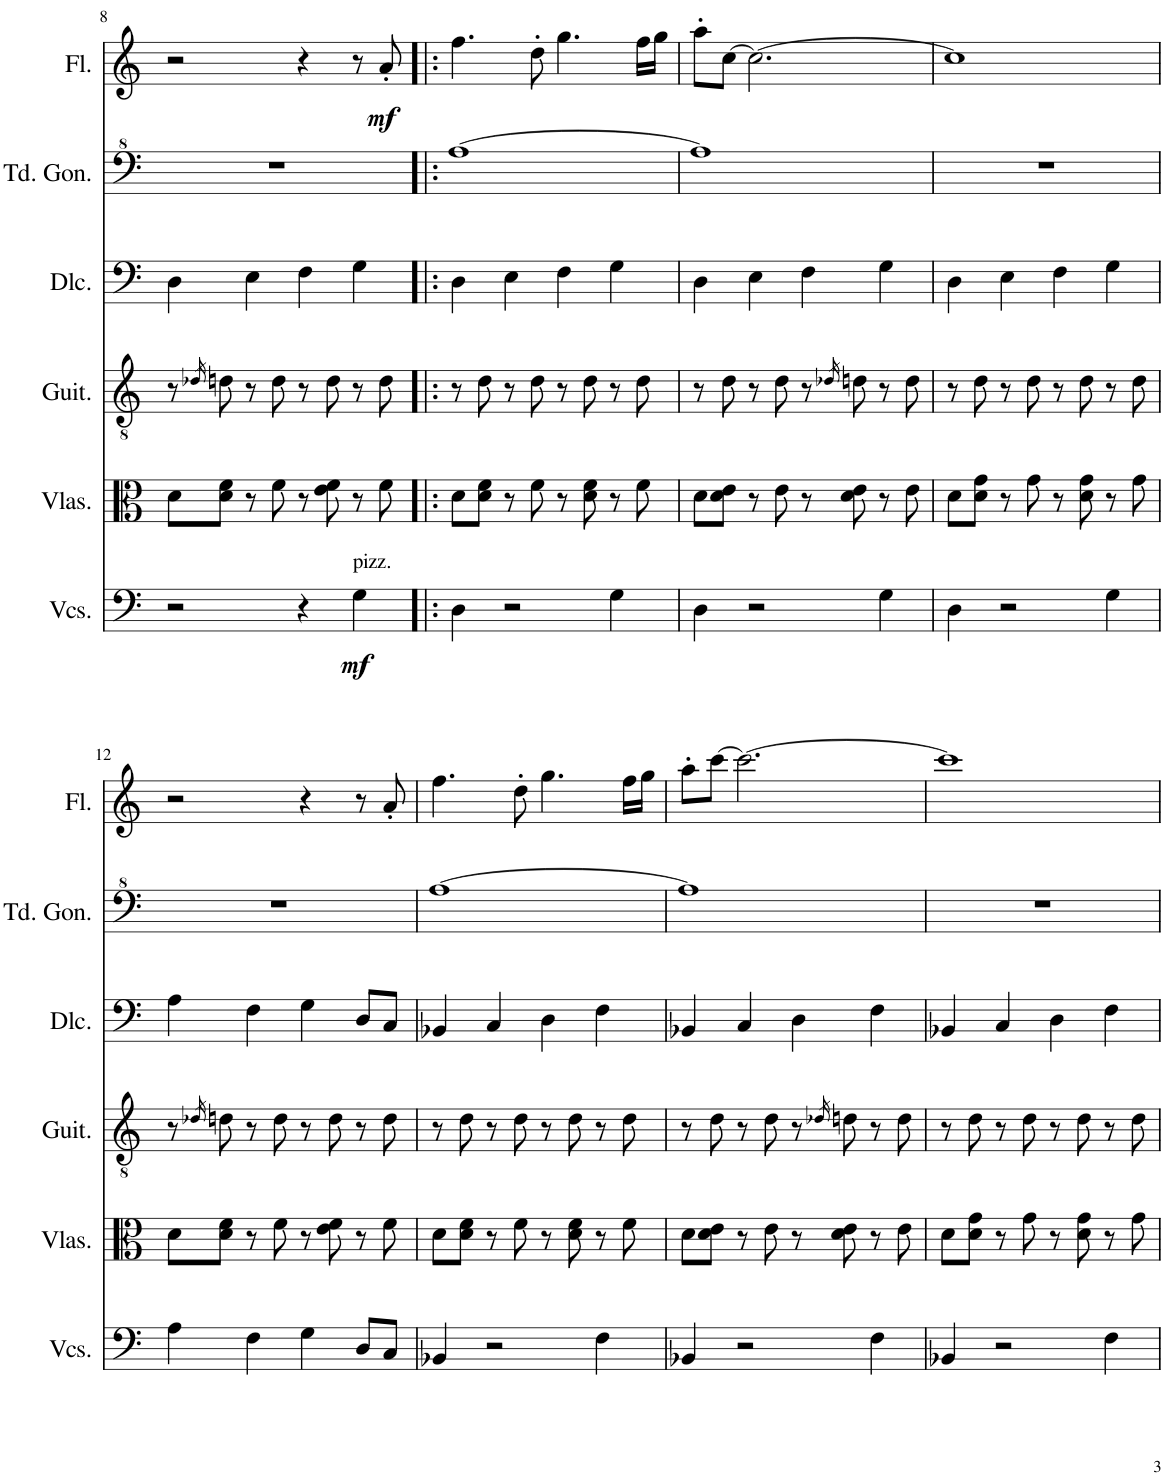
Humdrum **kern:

**kern	**dynam	**kern	**kern	**kern	**kern	**kern	**dynam
*part6	*part6	*part5	*part4	*part3	*part2	*part1	*part1
*staff6	*staff6	*staff5	*staff4	*staff3	*staff2	*staff1	*staff1
*I"Violoncellos	*	*I"Violas	*I"Acoustic Guitar	*I"Dulcimer	*I"Tuned Gongs	*I"Flute	*
*I'Vcs.	*	*I'Vlas.	*I'Guit.	*I'Dlc.	*I'Td. Gon.	*I'Fl.	*
!!LO:PB:g=z
*clefF4	*	*clefC3	*clefGv2	*clefF4	*clefF^4	*clefG2	*
*k[]	*	*k[]	*k[]	*k[]	*k[]	*k[]	*
*M4/4	*	*M4/4	*M4/4	*M4/4	*M4/4	*M4/4	*
=8	=8	=8	=8	=8	=8	=8	=8
2r	.	8d\L	8r	4D\	1r	2r	.
.	.	.	16qd-X/	.	.	.	.
.	.	8d\ 8f\J	8dn\	.	.	.	.
.	.	8r	8r	4E\	.	.	.
.	.	8f\	8d\	.	.	.	.
4r	.	8r	8r	4F\	.	4r	.
.	.	8e\ 8f\	8d\	.	.	.	.
!LO:TX:a:t=pizz.	!	!	!	!	!	!	!
!	!LO:DY:b	!	!	!	!	!	!
4G\	mf	8r	8r	4G\	.	8r	.
!	!	!	!	!	!	!	!LO:DY:b
.	.	8f\	8d\	.	.	8a'/	mf
=9!|:	=9!|:	=9!|:	=9!|:	=9!|:	=9!|:	=9!|:	=9!|:
4D\	.	8d\L	8r	4D\	[1a	4.ff\	.
.	.	8d\ 8f\J	8d\	.	.	.	.
2r	.	8r	8r	4E\	.	.	.
.	.	8f\	8d\	.	.	8dd'\	.
.	.	8r	8r	4F\	.	4.gg\	.
.	.	8d\ 8f\	8d\	.	.	.	.
4G\	.	8r	8r	4G\	.	.	.
.	.	8f\	8d\	.	.	16ff\LL	.
.	.	.	.	.	.	16gg\JJ	.
=10	=10	=10	=10	=10	=10	=10	=10
4D\	.	8d\L	8r	4D\	1a]	8aa'\L	.
.	.	8d\ 8e\J	8d\	.	.	[8cc\J	.
2r	.	8r	8r	4E\	.	2.cc\_	.
.	.	8e\	8d\	.	.	.	.
.	.	8r	8r	4F\	.	.	.
.	.	.	16qd-X/	.	.	.	.
.	.	8d\ 8e\	8dn\	.	.	.	.
4G\	.	8r	8r	4G\	.	.	.
.	.	8e\	8d\	.	.	.	.
=11	=11	=11	=11	=11	=11	=11	=11
4D\	.	8d\L	8r	4D\	1r	1cc]	.
.	.	8d\ 8g\J	8d\	.	.	.	.
2r	.	8r	8r	4E\	.	.	.
.	.	8g\	8d\	.	.	.	.
.	.	8r	8r	4F\	.	.	.
.	.	8d\ 8g\	8d\	.	.	.	.
4G\	.	8r	8r	4G\	.	.	.
.	.	8g\	8d\	.	.	.	.
!!LO:LB:g=z
=12	=12	=12	=12	=12	=12	=12	=12
4A\	.	8d\L	8r	4A\	1r	2r	.
.	.	.	16qd-X/	.	.	.	.
.	.	8d\ 8f\J	8dn\	.	.	.	.
4F\	.	8r	8r	4F\	.	.	.
.	.	8f\	8d\	.	.	.	.
4G\	.	8r	8r	4G\	.	4r	.
.	.	8e\ 8f\	8d\	.	.	.	.
8D/L	.	8r	8r	8D/L	.	8r	.
8C/J	.	8f\	8d\	8C/J	.	8a'/	.
=13	=13	=13	=13	=13	=13	=13	=13
4BB-X/	.	8d\L	8r	4BB-X/	[1a	4.ff\	.
.	.	8d\ 8f\J	8d\	.	.	.	.
2r	.	8r	8r	4C/	.	.	.
.	.	8f\	8d\	.	.	8dd'\	.
.	.	8r	8r	4D\	.	4.gg\	.
.	.	8d\ 8f\	8d\	.	.	.	.
4F\	.	8r	8r	4F\	.	.	.
.	.	8f\	8d\	.	.	16ff\LL	.
.	.	.	.	.	.	16gg\JJ	.
=14	=14	=14	=14	=14	=14	=14	=14
4BB-X/	.	8d\L	8r	4BB-X/	1a]	8aa'\L	.
.	.	8d\ 8e\J	8d\	.	.	[8ccc\J	.
2r	.	8r	8r	4C/	.	2.ccc\_	.
.	.	8e\	8d\	.	.	.	.
.	.	8r	8r	4D\	.	.	.
.	.	.	16qd-X/	.	.	.	.
.	.	8d\ 8e\	8dn\	.	.	.	.
4F\	.	8r	8r	4F\	.	.	.
.	.	8e\	8d\	.	.	.	.
=15	=15	=15	=15	=15	=15	=15	=15
4BB-X/	.	8d\L	8r	4BB-X/	1r	1ccc]	.
.	.	8d\ 8g\J	8d\	.	.	.	.
2r	.	8r	8r	4C/	.	.	.
.	.	8g\	8d\	.	.	.	.
.	.	8r	8r	4D\	.	.	.
.	.	8d\ 8g\	8d\	.	.	.	.
4F\	.	8r	8r	4F\	.	.	.
.	.	8g\	8d\	.	.	.	.
=	=	=	=	=	=	=	=
*-	*-	*-	*-	*-	*-	*-	*-
